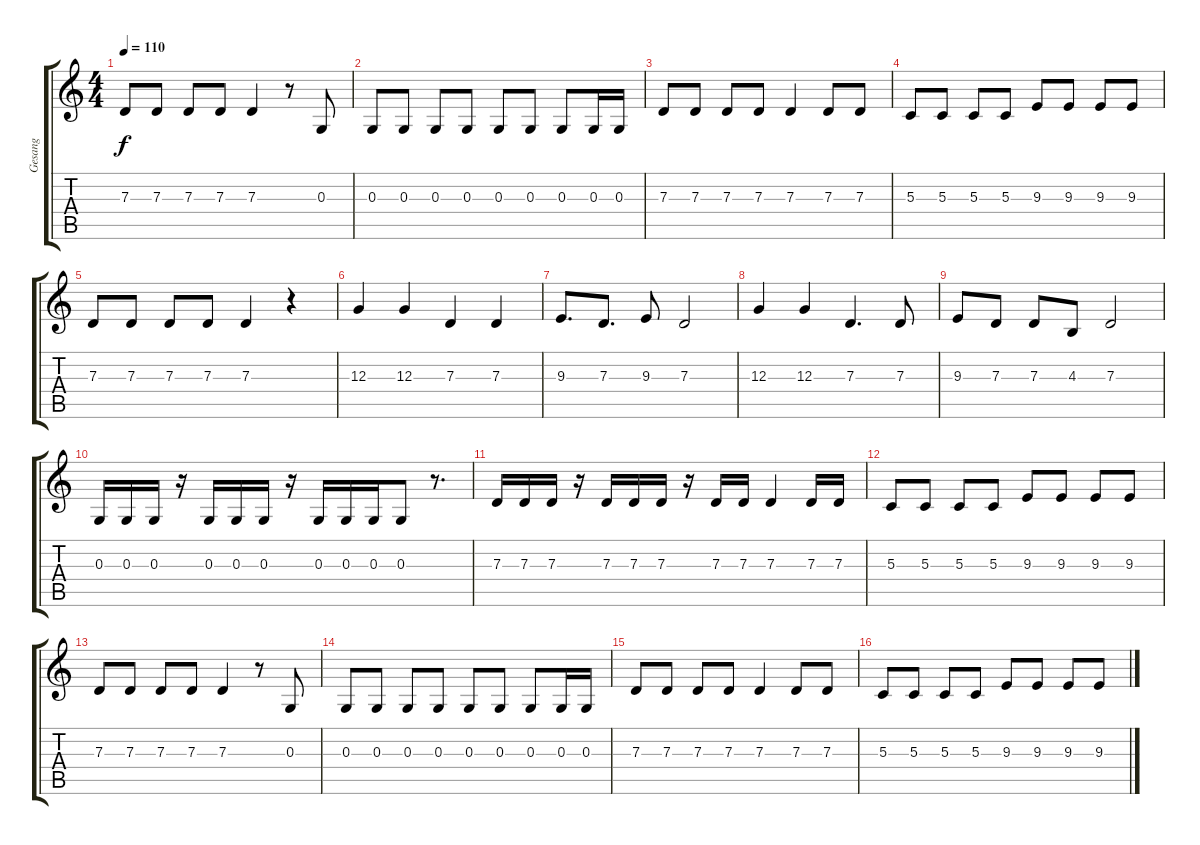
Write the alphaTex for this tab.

\track ("Gesang" "Gesang") {instrument lead6voice}
\staff {score tabs}
\tuning (E4 B3 G3 D3 A2 E2) {hide}
\ts (4 4)
\tempo 110
\clef g2
\ks c
7.3.8{dy f} 7.3.8 7.3.8 7.3.8 7.3.4 r.8 0.3.8 |
0.3.8 0.3.8 0.3.8 0.3.8 0.3.8 0.3.8 0.3.8 0.3.16 0.3.16 |
7.3.8 7.3.8 7.3.8 7.3.8 7.3.4 7.3.8 7.3.8 |
5.3.8 5.3.8 5.3.8 5.3.8 9.3.8 9.3.8 9.3.8 9.3.8 |
7.3.8 7.3.8 7.3.8 7.3.8 7.3.4 r.4 |
12.3.4 12.3.4 7.3.4 7.3.4 |
9.3.8{d} 7.3.8{d} 9.3.8 7.3.2 |
12.3.4 12.3.4 7.3.4{d} 7.3.8 |
9.3.8 7.3.8 7.3.8 4.3.8 7.3.2 |
0.3.16 0.3.16 0.3.16 r.16 0.3.16 0.3.16 0.3.16 r.16 0.3.16 0.3.16 0.3.16 0.3.8 r.8{d} |
7.3.16 7.3.16 7.3.16 r.16 7.3.16 7.3.16 7.3.16 r.16 7.3.16 7.3.16 7.3.4 7.3.16 7.3.16 |
5.3.8 5.3.8 5.3.8 5.3.8 9.3.8 9.3.8 9.3.8 9.3.8 |
7.3.8 7.3.8 7.3.8 7.3.8 7.3.4 r.8 0.3.8 |
0.3.8 0.3.8 0.3.8 0.3.8 0.3.8 0.3.8 0.3.8 0.3.16 0.3.16 |
7.3.8 7.3.8 7.3.8 7.3.8 7.3.4 7.3.8 7.3.8 |
5.3.8 5.3.8 5.3.8 5.3.8 9.3.8 9.3.8 9.3.8 9.3.8
